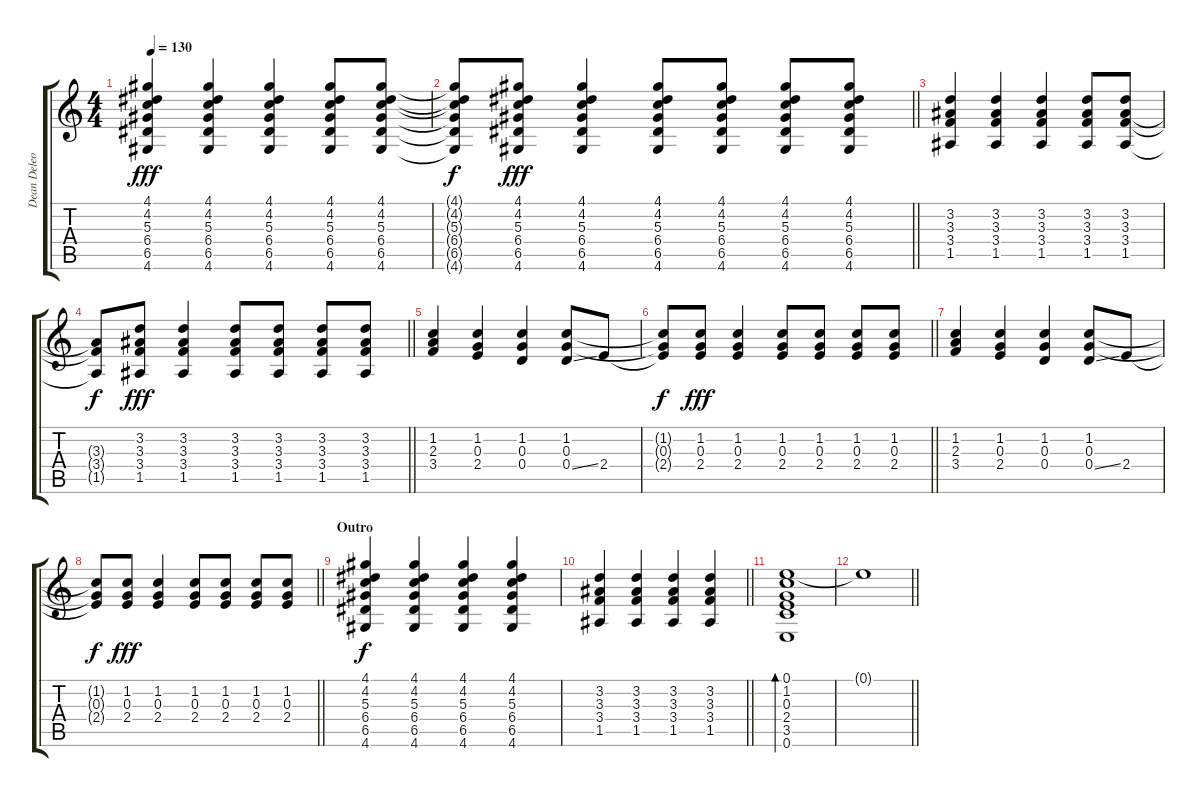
\track ("Dean Deleo (Guitar 1)" "Dean Deleo") {instrument acousticguitarsteel}
\staff {score tabs}
\tuning (E4 B3 G3 D3 A2 E2) {hide}
\ts (4 4)
\tempo 130
\clef g2
\ks c
(4.1 4.2 5.3 6.4 6.5 4.6).4{dy fff} (4.1 4.2 5.3 6.4 6.5 4.6).4 (4.1 4.2 5.3 6.4 6.5 4.6).4 (4.1 4.2 5.3 6.4 6.5 4.6).8 (4.1 4.2 5.3 6.4 6.5 4.6).8 |
\barLineRight lightlight
(4.1{t} 4.2{t} 5.3{t} 6.4{t} 6.5{t} 4.6{t}).8{dy f} (4.1 4.2 5.3 6.4 6.5 4.6).8{dy fff} (4.1 4.2 5.3 6.4 6.5 4.6).4 (4.1 4.2 5.3 6.4 6.5 4.6).8 (4.1 4.2 5.3 6.4 6.5 4.6).8 (4.1 4.2 5.3 6.4 6.5 4.6).8 (4.1 4.2 5.3 6.4 6.5 4.6).8 |
(3.2 3.3 3.4 1.5).4 (3.2 3.3 3.4 1.5).4 (3.2 3.3 3.4 1.5).4 (3.2 3.3 3.4 1.5).8 (3.2 3.3 3.4 1.5).8 |
\barLineRight lightlight
(3.3{t} 3.4{t} 1.5{t}).8{dy f} (3.2 3.3 3.4 1.5).8{dy fff} (3.2 3.3 3.4 1.5).4 (3.2 3.3 3.4 1.5).8 (3.2 3.3 3.4 1.5).8 (3.2 3.3 3.4 1.5).8 (3.2 3.3 3.4 1.5).8 |
(1.2 2.3 3.4).4 (1.2 0.3 2.4).4 (1.2 0.3 0.4).4 (1.2 0.3 0.4{ss}).8 2.4.8 |
\barLineRight lightlight
(1.2{t} 0.3{t} 2.4{t}).8{dy f} (1.2 0.3 2.4).8{dy fff} (1.2 0.3 2.4).4 (1.2 0.3 2.4).8 (1.2 0.3 2.4).8 (1.2 0.3 2.4).8 (1.2 0.3 2.4).8 |
(1.2 2.3 3.4).4 (1.2 0.3 2.4).4 (1.2 0.3 0.4).4 (1.2 0.3 0.4{ss}).8 2.4.8 |
\barLineRight lightlight
(1.2{t} 0.3{t} 2.4{t}).8{dy f} (1.2 0.3 2.4).8{dy fff} (1.2 0.3 2.4).4 (1.2 0.3 2.4).8 (1.2 0.3 2.4).8 (1.2 0.3 2.4).8 (1.2 0.3 2.4).8 |
\section ("" "Outro")
(4.1 4.2 5.3 6.4 6.5 4.6).4{dy f} (4.1 4.2 5.3 6.4 6.5 4.6).4 (4.1 4.2 5.3 6.4 6.5 4.6).4 (4.1 4.2 5.3 6.4 6.5 4.6).4 |
\barLineRight lightlight
(3.2 3.3 3.4 1.5).4 (3.2 3.3 3.4 1.5).4 (3.2 3.3 3.4 1.5).4 (3.2 3.3 3.4 1.5).4 |
(0.1 1.2 0.3 2.4 3.5 0.6).1{bd 480 volume 12 instrument acousticguitarsteel} |
\barLineRight lightlight
0.1{t}.1
